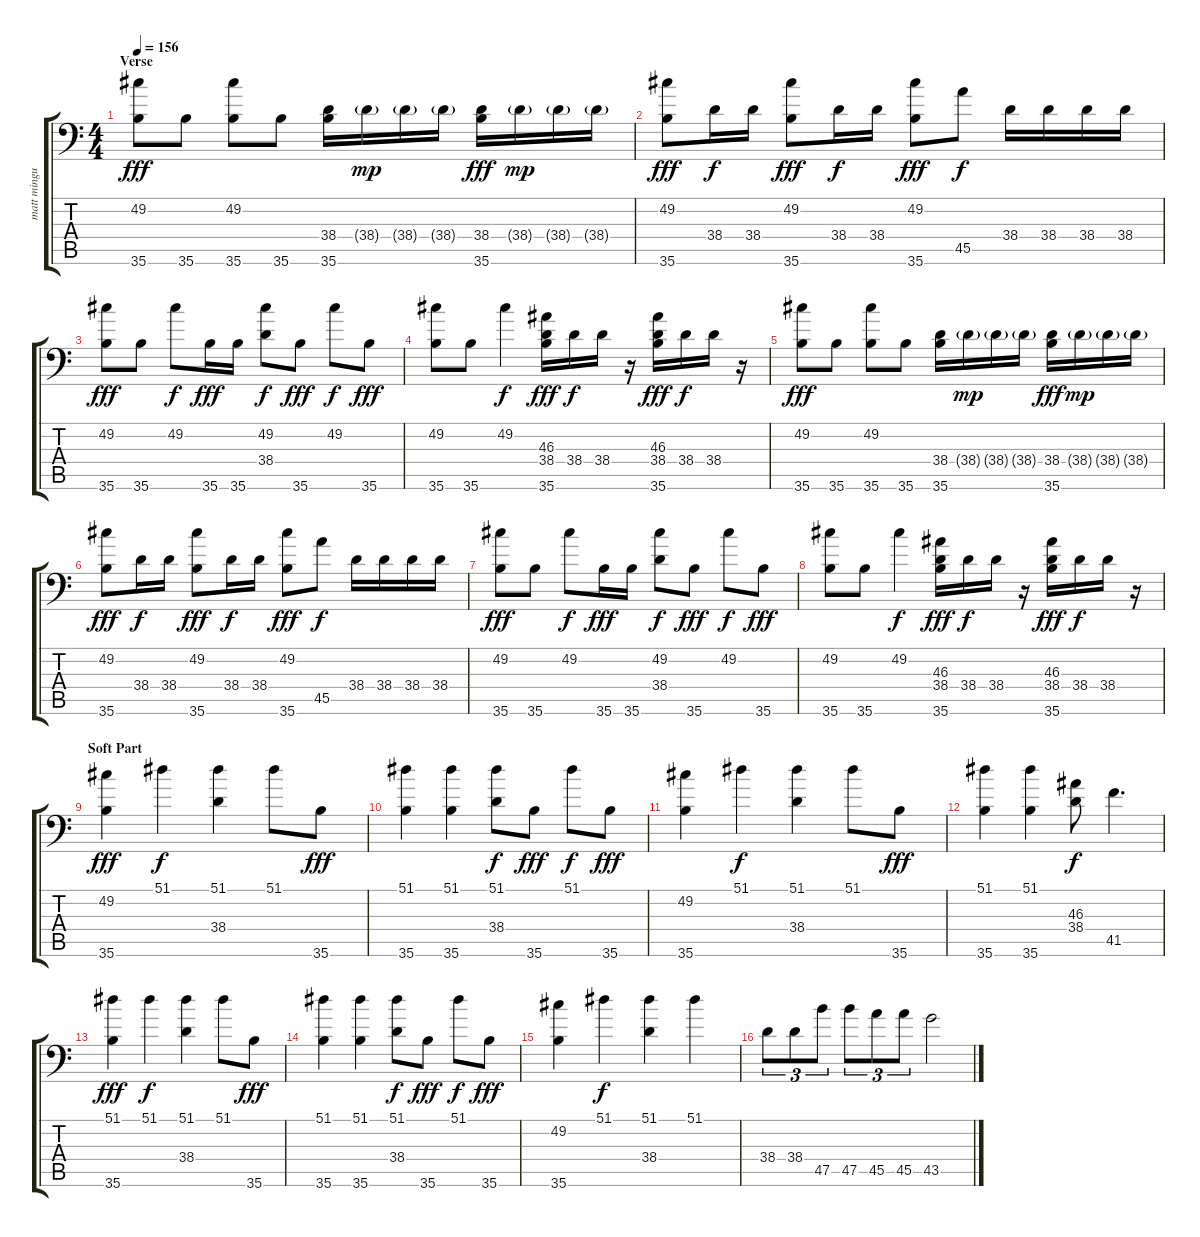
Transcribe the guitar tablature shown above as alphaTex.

\track ("matt mingus" "matt mingu") {instrument acousticgrandpiano}
\staff {score tabs}
\tuning (C-1 C-1 C-1 C-1 C-1 C-1) {hide}
\ts (4 4)
\section ("" "Verse")
\tempo 156
\clef f4
\ks c
(49.2 35.6).8{dy fff} 35.6.8 (49.2 35.6).8 35.6.8 (38.4 35.6).16 38.4{g}.16{dy mp} 38.4{g}.16 38.4{g}.16 (38.4 35.6).16{dy fff} 38.4{g}.16{dy mp} 38.4{g}.16 38.4{g}.16 |
(49.2 35.6).8{dy fff} 38.4.16{dy f} 38.4.16 (49.2 35.6).8{dy fff} 38.4.16{dy f} 38.4.16 (49.2 35.6).8{dy fff} 45.5.8{dy f} 38.4.16 38.4.16 38.4.16 38.4.16 |
(49.2 35.6).8{dy fff} 35.6.8 49.2.8{dy f} 35.6.16{dy fff} 35.6.16 (49.2 38.4).8{dy f} 35.6.8{dy fff} 49.2.8{dy f} 35.6.8{dy fff} |
(49.2 35.6).8 35.6.8 49.2.4{dy f} (46.3 38.4 35.6).16{dy fff} 38.4.16{dy f} 38.4.16 r.16 (46.3 38.4 35.6).16{dy fff} 38.4.16{dy f} 38.4.16 r.16 |
(49.2 35.6).8{dy fff} 35.6.8 (49.2 35.6).8 35.6.8 (38.4 35.6).16 38.4{g}.16{dy mp} 38.4{g}.16 38.4{g}.16 (38.4 35.6).16{dy fff} 38.4{g}.16{dy mp} 38.4{g}.16 38.4{g}.16 |
(49.2 35.6).8{dy fff} 38.4.16{dy f} 38.4.16 (49.2 35.6).8{dy fff} 38.4.16{dy f} 38.4.16 (49.2 35.6).8{dy fff} 45.5.8{dy f} 38.4.16 38.4.16 38.4.16 38.4.16 |
(49.2 35.6).8{dy fff} 35.6.8 49.2.8{dy f} 35.6.16{dy fff} 35.6.16 (49.2 38.4).8{dy f} 35.6.8{dy fff} 49.2.8{dy f} 35.6.8{dy fff} |
(49.2 35.6).8 35.6.8 49.2.4{dy f} (46.3 38.4 35.6).16{dy fff} 38.4.16{dy f} 38.4.16 r.16 (46.3 38.4 35.6).16{dy fff} 38.4.16{dy f} 38.4.16 r.16 |
\section ("" "Soft Part")
(49.2 35.6).4{dy fff} 51.1.4{dy f} (51.1 38.4).4 51.1.8 35.6.8{dy fff} |
(51.1 35.6).4 (51.1 35.6).4 (51.1 38.4).8{dy f} 35.6.8{dy fff} 51.1.8{dy f} 35.6.8{dy fff} |
(49.2 35.6).4 51.1.4{dy f} (51.1 38.4).4 51.1.8 35.6.8{dy fff} |
(51.1 35.6).4 (51.1 35.6).4 (46.3 38.4).8{dy f} 41.5.4{d} |
(51.1 35.6).4{dy fff} 51.1.4{dy f} (51.1 38.4).4 51.1.8 35.6.8{dy fff} |
(51.1 35.6).4 (51.1 35.6).4 (51.1 38.4).8{dy f} 35.6.8{dy fff} 51.1.8{dy f} 35.6.8{dy fff} |
(49.2 35.6).4 51.1.4{dy f} (51.1 38.4).4 51.1.4 |
38.4.8{tu (3 2)} 38.4.8{tu (3 2)} 47.5.8{tu (3 2)} 47.5.8{tu (3 2)} 45.5.8{tu (3 2)} 45.5.8{tu (3 2)} 43.5.2
